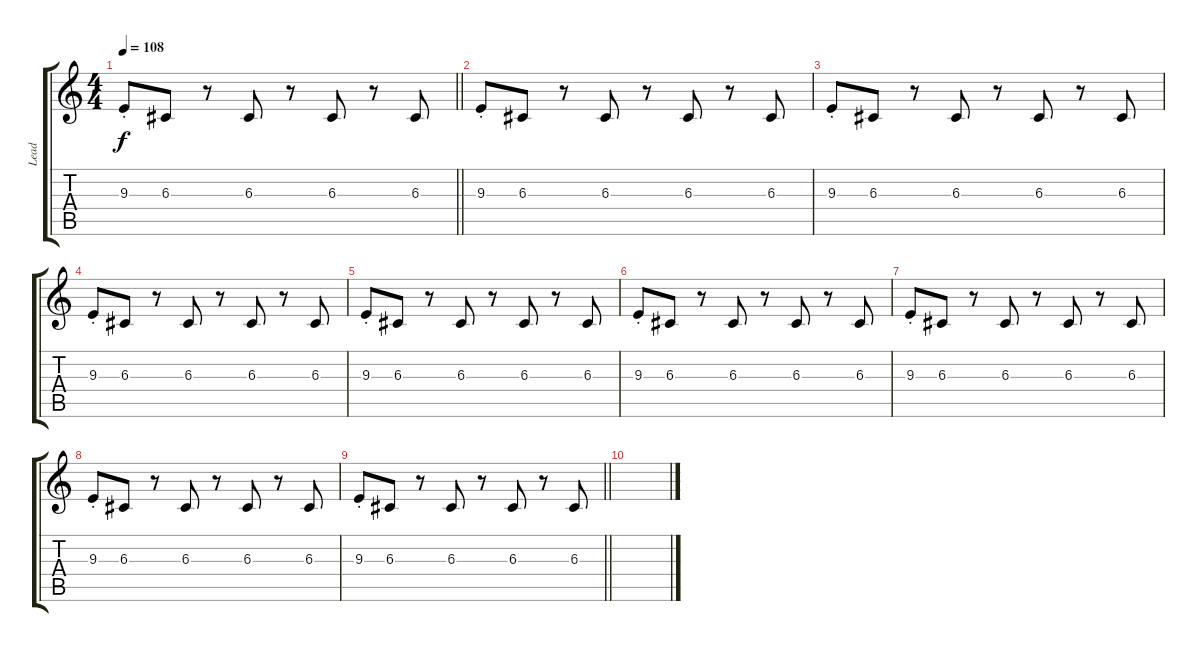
\track ("Lead" "Lead") {instrument lead2sawtooth}
\staff {score tabs}
\tuning (E4 B3 G3 D3 A2 E2) {hide}
\ts (4 4)
\tempo 108
\clef g2
\barLineRight lightlight
\ks c
9.3{st}.8{dy f} 6.3.8 r.8 6.3.8 r.8 6.3.8 r.8 6.3.8 |
\section ("" "")
9.3{st}.8 6.3.8 r.8 6.3.8 r.8 6.3.8 r.8 6.3.8 |
9.3{st}.8 6.3.8 r.8 6.3.8 r.8 6.3.8 r.8 6.3.8 |
9.3{st}.8 6.3.8 r.8 6.3.8 r.8 6.3.8 r.8 6.3.8 |
9.3{st}.8 6.3.8 r.8 6.3.8 r.8 6.3.8 r.8 6.3.8 |
9.3{st}.8 6.3.8 r.8 6.3.8 r.8 6.3.8 r.8 6.3.8 |
9.3{st}.8 6.3.8 r.8 6.3.8 r.8 6.3.8 r.8 6.3.8 |
9.3{st}.8 6.3.8 r.8 6.3.8 r.8 6.3.8 r.8 6.3.8 |
\barLineRight lightlight
9.3{st}.8 6.3.8 r.8 6.3.8 r.8 6.3.8 r.8 6.3.8 |
\section ("" "")
